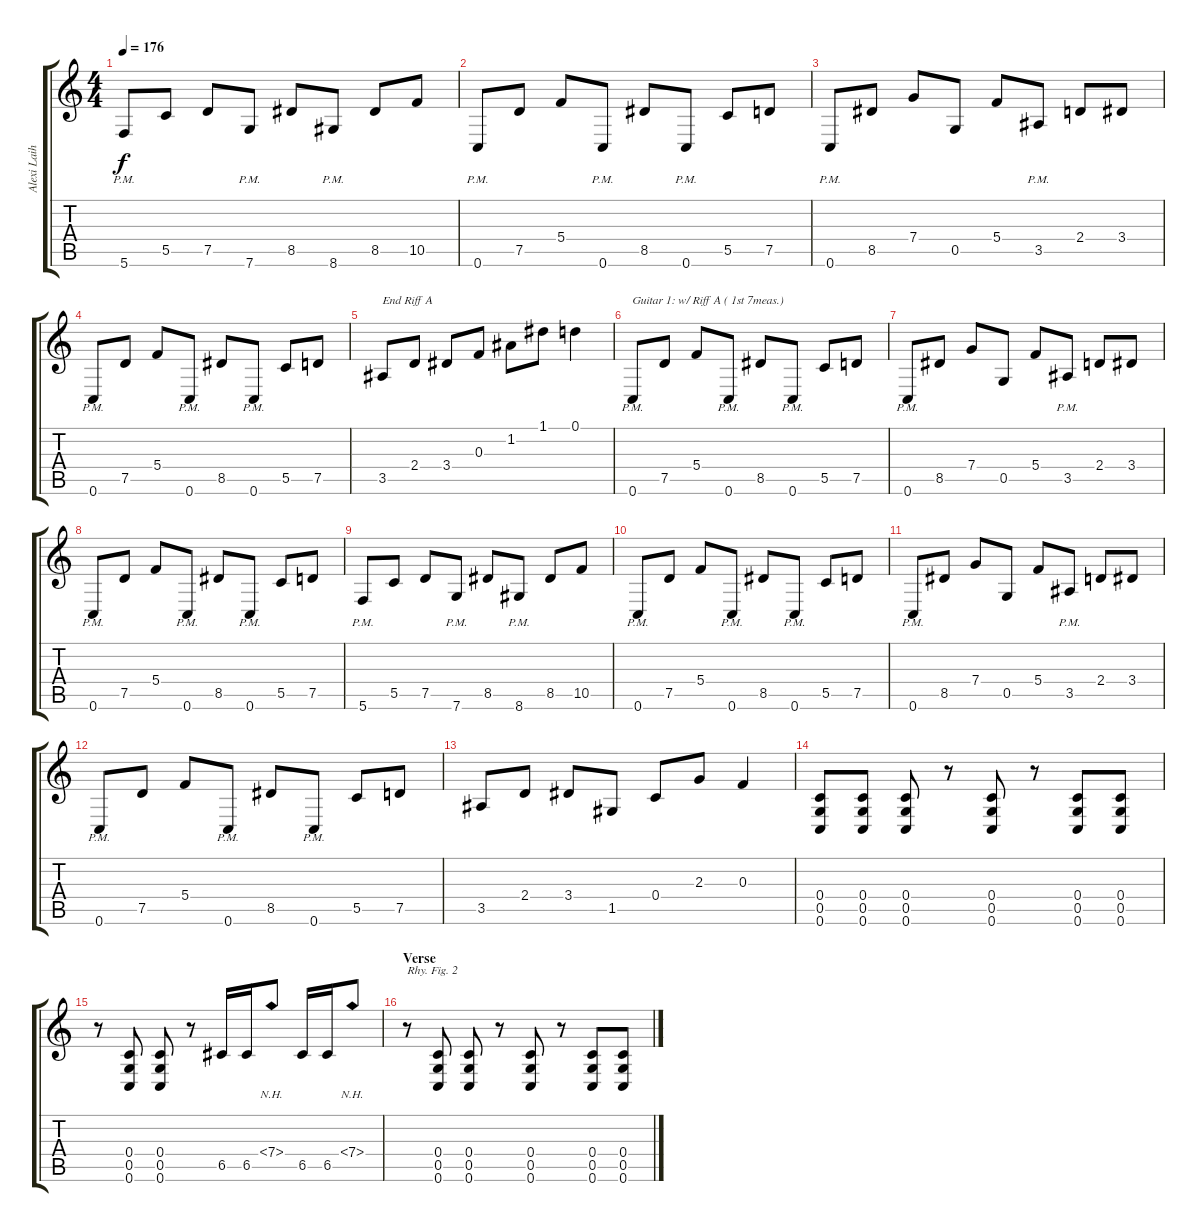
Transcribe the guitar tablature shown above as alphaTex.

\track ("Alexi Laiho [Guitar 1]" "Alexi Laih") {instrument overdrivenguitar}
\staff {score tabs}
\tuning (D4 A3 F3 C3 G2 C2) {hide}
\ts (4 4)
\tempo 176
\clef g2
\ks c
5.6{pm}.8{dy f} 5.5.8 7.5.8 7.6{pm}.8 8.5.8 8.6{pm}.8 8.5.8 10.5.8 |
0.6{pm}.8 7.5.8 5.4.8 0.6{pm}.8 8.5.8 0.6{pm}.8 5.5.8 7.5.8 |
0.6{pm}.8 8.5.8 7.4.8 0.5.8 5.4.8 3.5{pm}.8 2.4.8 3.4.8 |
0.6{pm}.8 7.5.8 5.4.8 0.6{pm}.8 8.5.8 0.6{pm}.8 5.5.8 7.5.8 |
3.5.8{txt "End Riff A"} 2.4.8 3.4.8 0.3.8 1.2.8 1.1.8 0.1.4 |
0.6{pm}.8{txt "Guitar 1: w/ Riff A ( 1st 7meas.)"} 7.5.8 5.4.8 0.6{pm}.8 8.5.8 0.6{pm}.8 5.5.8 7.5.8 |
0.6{pm}.8 8.5.8 7.4.8 0.5.8 5.4.8 3.5{pm}.8 2.4.8 3.4.8 |
0.6{pm}.8 7.5.8 5.4.8 0.6{pm}.8 8.5.8 0.6{pm}.8 5.5.8 7.5.8 |
5.6{pm}.8 5.5.8 7.5.8 7.6{pm}.8 8.5.8 8.6{pm}.8 8.5.8 10.5.8 |
0.6{pm}.8 7.5.8 5.4.8 0.6{pm}.8 8.5.8 0.6{pm}.8 5.5.8 7.5.8 |
0.6{pm}.8 8.5.8 7.4.8 0.5.8 5.4.8 3.5{pm}.8 2.4.8 3.4.8 |
0.6{pm}.8 7.5.8 5.4.8 0.6{pm}.8 8.5.8 0.6{pm}.8 5.5.8 7.5.8 |
3.5.8 2.4.8 3.4.8 1.5.8 0.4.8 2.3.8 0.3.4 |
(0.4 0.5 0.6).8 (0.4 0.5 0.6).8 (0.4 0.5 0.6).8 r.8 (0.4 0.5 0.6).8 r.8 (0.4 0.5 0.6).8 (0.4 0.5 0.6).8 |
r.8 (0.4 0.5 0.6).8 (0.4 0.5 0.6).8 r.8 6.5.16 6.5.16 7.4{nh}.8 6.5.16 6.5.16 7.4{nh}.8 |
\section ("" "Verse")
r.8{txt "Rhy. Fig. 2"} (0.4 0.5 0.6).8 (0.4 0.5 0.6).8 r.8 (0.4 0.5 0.6).8 r.8 (0.4 0.5 0.6).8 (0.4 0.5 0.6).8
